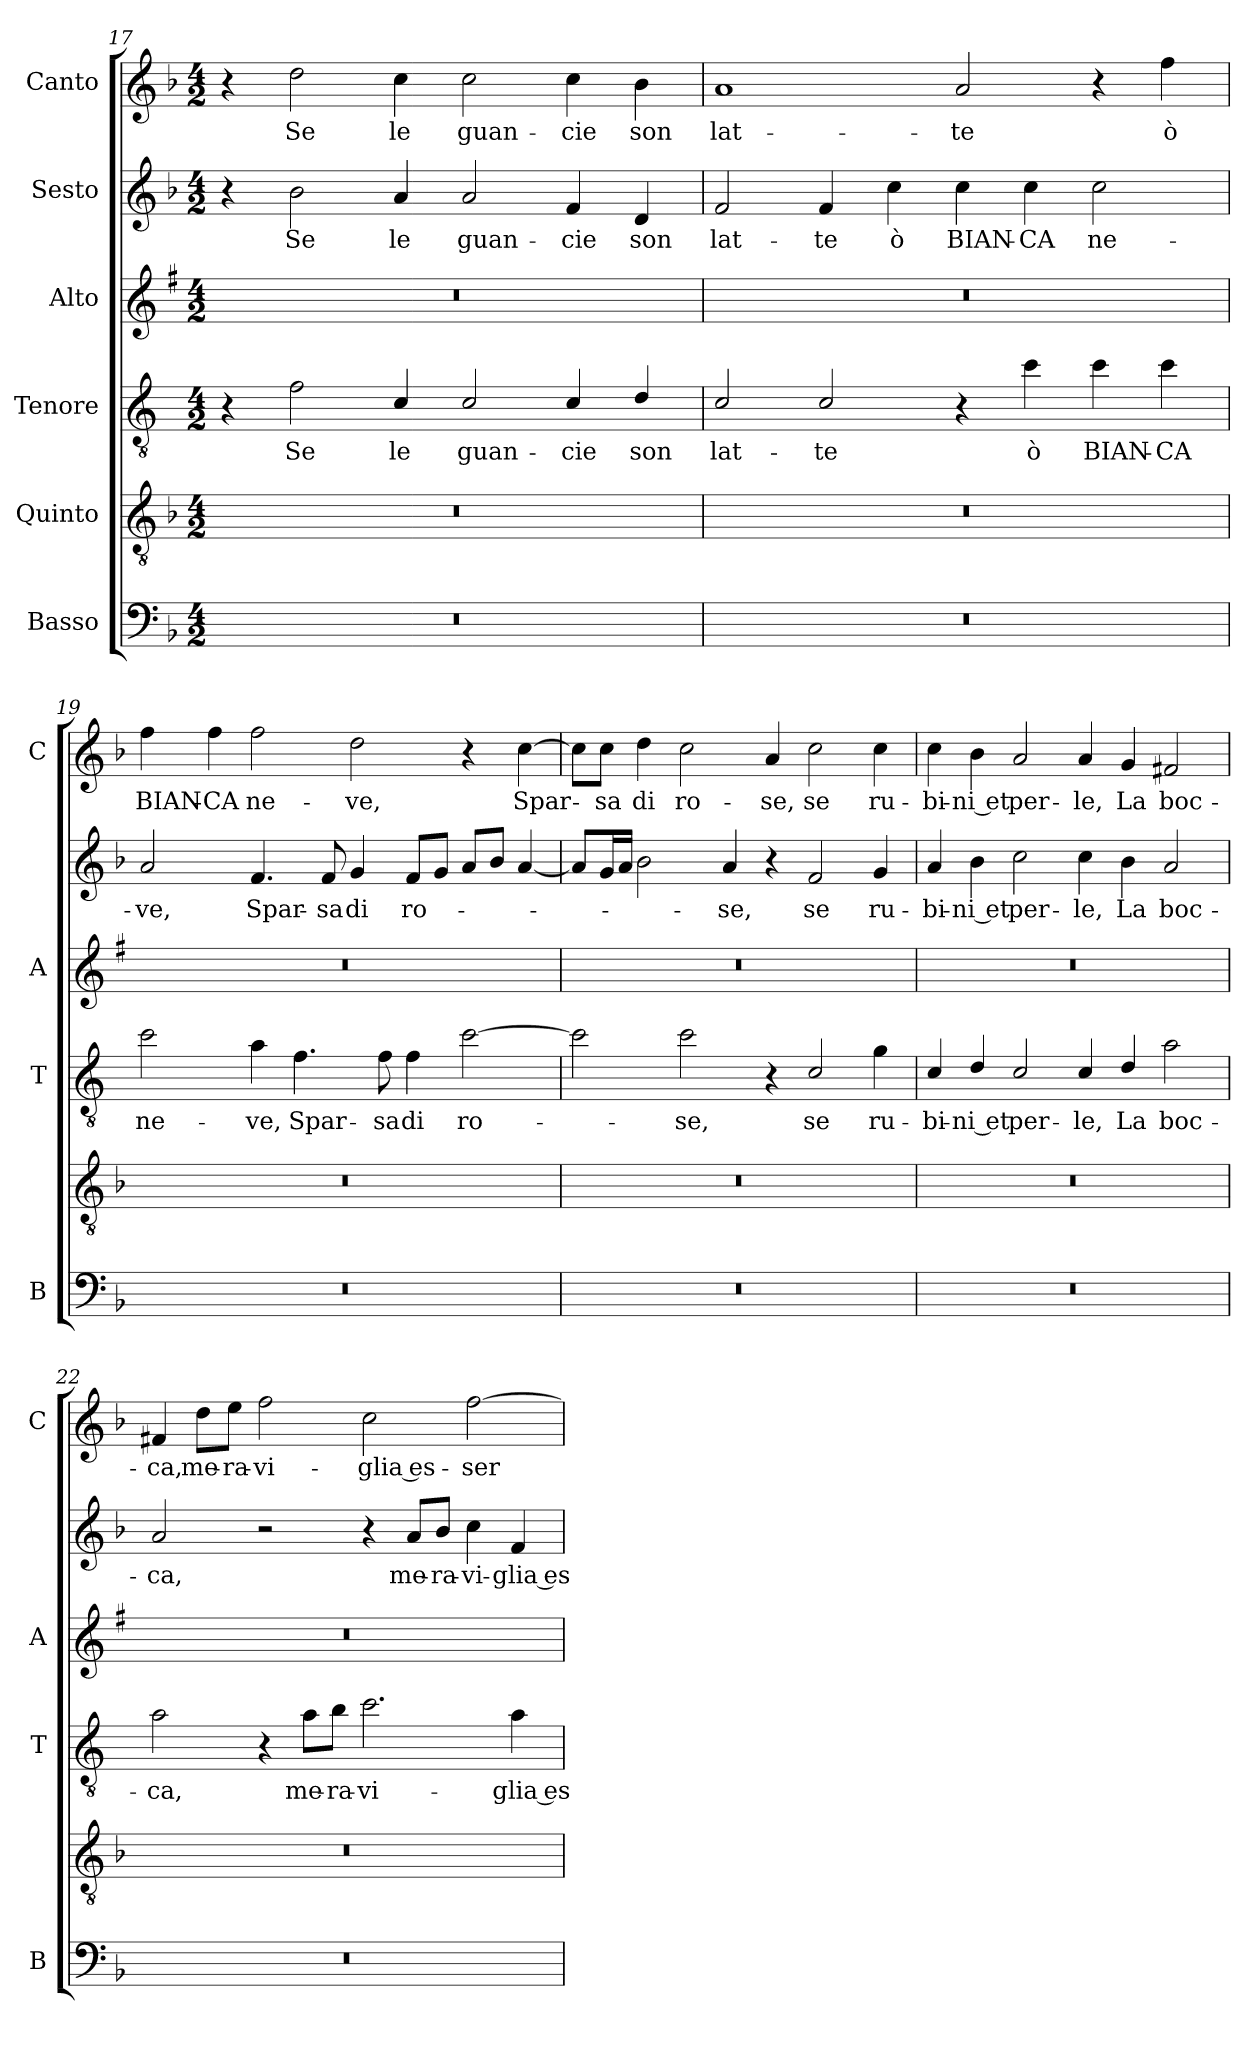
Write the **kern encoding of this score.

**kern	**kern	**kern	**text	**kern	**kern	**text	**kern	**text
*part6	*part5	*part4	*part4	*part3	*part2	*part2	*part1	*part1
*staff6	*staff5	*staff4	*staff4	*staff3	*staff2	*staff2	*staff1	*staff1
*I"Basso	*I"Quinto	*I"Tenore	*	*I"Alto	*I"Sesto	*	*I"Canto	*
*I'B	*	*I'T	*	*I'A	*	*	*I'C	*
*clefF4	*clefGv2	*clefGv2	*	*clefG2	*clefG2	*	*clefG2	*
*	*	*ITrd4c7	*	*ITrd1c2	*	*	*	*
*k[b-]	*k[b-]	*k[b-]	*	*k[b-]	*k[b-]	*	*k[b-]	*
*F:	*F:	*F:	*	*F:	*F:	*	*F:	*
*M4/2	*M4/2	*M4/2	*	*M4/2	*M4/2	*	*M4/2	*
=17	=17	=17	=17	=17	=17	=17	=17	=17
0r	0r	4r	.	0r	4r	.	4r	.
!	!	!	!LO:LY:b	!	!	!LO:LY:b	!	!LO:LY:b
.	.	2B-\	Se	.	2b-\	Se	2dd\	Se
!	!	!	!LO:LY:b	!	!	!LO:LY:b	!	!LO:LY:b
.	.	4F/	le	.	4a/	le	4cc\	le
!	!	!	!LO:LY:b	!	!	!LO:LY:b	!	!LO:LY:b
.	.	2F/	guan-	.	2a/	guan-	2cc\	guan-
!	!	!	!LO:LY:b	!	!	!LO:LY:b	!	!LO:LY:b
.	.	4F/	-cie	.	4f/	-cie	4cc\	-cie
!	!	!	!LO:LY:b	!	!	!LO:LY:b	!	!LO:LY:b
.	.	4G/	son	.	4d/	son	4b-\	son
!!LO:LB:g=z
=18	=18	=18	=18	=18	=18	=18	=18	=18
!	!	!	!LO:LY:b	!	!	!LO:LY:b	!	!LO:LY:b
0r	0r	2F/	lat-	0r	2f/	lat-	1a	lat-
!	!	!	!LO:LY:b	!	!	!LO:LY:b	!	!
.	.	2F/	-te	.	4f/	-te	.	.
!	!	!	!	!	!	!LO:LY:b	!	!
.	.	.	.	.	4cc\	ò	.	.
!	!	!	!	!	!	!LO:LY:b	!	!LO:LY:b
.	.	4r	.	.	4cc\	BIAN-	2a/	-te
!	!	!	!LO:LY:b	!	!	!LO:LY:b	!	!
.	.	4f\	ò	.	4cc\	-CA	.	.
!	!	!	!LO:LY:b	!	!	!LO:LY:b	!	!
.	.	4f\	BIAN-	.	2cc\	ne-	4r	.
!	!	!	!LO:LY:b	!	!	!	!	!LO:LY:b
.	.	4f\	-CA	.	.	.	4ff\	ò
=19	=19	=19	=19	=19	=19	=19	=19	=19
!	!	!	!LO:LY:b	!	!	!LO:LY:b	!	!LO:LY:b
0r	0r	2f\	ne-	0r	2a/	-ve,	4ff\	BIAN-
!	!	!	!	!	!	!	!	!LO:LY:b
.	.	.	.	.	.	.	4ff\	-CA
!	!	!	!LO:LY:b	!	!	!LO:LY:b	!	!LO:LY:b
.	.	4d\	-ve,	.	4.f/	Spar-	2ff\	ne-
!	!	!	!LO:LY:b	!	!	!	!	!
.	.	4.B-\	Spar-	.	.	.	.	.
!	!	!	!	!	!	!LO:LY:b	!	!
.	.	.	.	.	8f/	-sa	.	.
!	!	!	!	!	!	!LO:LY:b	!	!LO:LY:b
.	.	.	.	.	4g/	di	2dd\	-ve,
!	!	!	!LO:LY:b	!	!	!	!	!
.	.	8B-\	-sa	.	.	.	.	.
!	!	!	!LO:LY:b	!	!	!LO:LY:b	!	!
.	.	4B-\	di	.	8f/L	ro-	.	.
.	.	.	.	.	8g/J	.	.	.
!	!	!	!LO:LY:b	!	!	!	!	!
.	.	[2f\	ro-	.	8a/L	.	4r	.
.	.	.	.	.	8b-/J	.	.	.
!	!	!	!	!	!	!	!	!LO:LY:b
.	.	.	.	.	[4a/	.	[4cc\	Spar-
=20	=20	=20	=20	=20	=20	=20	=20	=20
0r	0r	2f\]	.	0r	8a/L]	.	8cc\L]	.
!	!	!	!	!	!	!	!	!LO:LY:b
.	.	.	.	.	16g/L	.	8cc\J	-sa
.	.	.	.	.	16a/JJ	.	.	.
!	!	!	!	!	!	!	!	!LO:LY:b
.	.	.	.	.	2b-\	.	4dd\	di
!	!	!	!LO:LY:b	!	!	!	!	!LO:LY:b
.	.	2f\	-se,	.	.	.	2cc\	ro-
!	!	!	!	!	!	!LO:LY:b	!	!
.	.	.	.	.	4a/	-se,	.	.
!	!	!	!	!	!	!	!	!LO:LY:b
.	.	4r	.	.	4r	.	4a/	-se,
!	!	!	!LO:LY:b	!	!	!LO:LY:b	!	!LO:LY:b
.	.	2F/	se	.	2f/	se	2cc\	se
!	!	!	!LO:LY:b	!	!	!LO:LY:b	!	!LO:LY:b
.	.	4c\	ru-	.	4g/	ru-	4cc\	ru-
=21	=21	=21	=21	=21	=21	=21	=21	=21
!	!	!	!LO:LY:b	!	!	!LO:LY:b	!	!LO:LY:b
0r	0r	4F/	-bi-	0r	4a/	-bi-	4cc\	-bi-
!	!	!	!LO:LY:b	!	!	!LO:LY:b	!	!LO:LY:b
.	.	4G/	-ni et	.	4b-\	-ni et	4b-\	-ni et
!	!	!	!LO:LY:b	!	!	!LO:LY:b	!	!LO:LY:b
.	.	2F/	per-	.	2cc\	per-	2a/	per-
!	!	!	!LO:LY:b	!	!	!LO:LY:b	!	!LO:LY:b
.	.	4F/	-le,	.	4cc\	-le,	4a/	-le,
!	!	!	!LO:LY:b	!	!	!LO:LY:b	!	!LO:LY:b
.	.	4G/	La	.	4b-\	La	4g/	La
!	!	!	!LO:LY:b	!	!	!LO:LY:b	!	!LO:LY:b
.	.	2d\	boc-	.	2a/	boc-	2f#X/	boc-
!!LO:PB:g=z
=22	=22	=22	=22	=22	=22	=22	=22	=22
!	!	!	!LO:LY:b	!	!	!LO:LY:b	!	!LO:LY:b
0r	0r	2d\	-ca,	0r	2a/	-ca,	4f#X/	-ca,
!	!	!	!	!	!	!	!	!LO:LY:b
.	.	.	.	.	.	.	8dd\L	me-
!	!	!	!	!	!	!	!	!LO:LY:b
.	.	.	.	.	.	.	8ee\J	-ra-
!	!	!	!	!	!	!	!	!LO:LY:b
.	.	4r	.	.	2r	.	2ff\	-vi-
!	!	!	!LO:LY:b	!	!	!	!	!
.	.	8d\L	me-	.	.	.	.	.
!	!	!	!LO:LY:b	!	!	!	!	!
.	.	8e\J	-ra-	.	.	.	.	.
!	!	!	!LO:LY:b	!	!	!	!	!LO:LY:b
.	.	2.f\	-vi-	.	4r	.	2cc\	-glia es-
!	!	!	!	!	!	!LO:LY:b	!	!
.	.	.	.	.	8a/L	me-	.	.
!	!	!	!	!	!	!LO:LY:b	!	!
.	.	.	.	.	8b-/J	-ra-	.	.
!	!	!	!	!	!	!LO:LY:b	!	!LO:LY:b
.	.	.	.	.	4cc\	-vi-	[2ff\	-ser
!	!	!	!LO:LY:b	!	!	!LO:LY:b	!	!
.	.	4d\	-glia es-	.	4f/	-glia es-	.	.
=	=	=	=	=	=	=	=	=
*-	*-	*-	*-	*-	*-	*-	*-	*-
